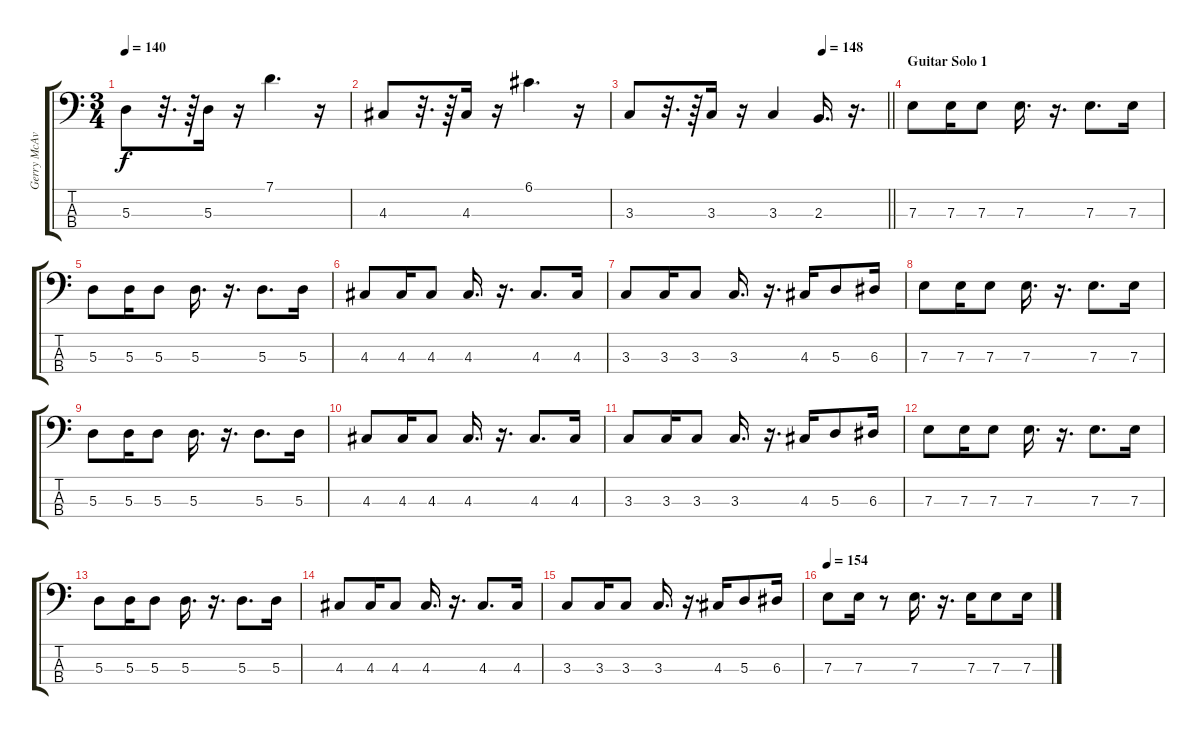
\track ("Gerry McAvoy" "Gerry McAv") {instrument electricbassfinger}
\staff {score tabs}
\tuning (G2 D2 A1 E1) {hide}
\ts (3 4)
\tempo 140
\clef f4
\ks c
5.3.8{dy f} r.32{d} r.64 5.3.16 r.16 7.1.4{d} r.16 |
4.3.8 r.32{d} r.64 4.3.16 r.16 6.1.4{d} r.16 |
\tempo (148 0.75)
\barLineRight lightlight
3.3.8 r.32{d} r.64 3.3.16 r.16 3.3.4 2.3.16{d} r.16{d} |
\section ("" "Guitar Solo 1")
7.3.8 7.3.16 7.3.8 7.3.16{d} r.16{d} 7.3.8{d} 7.3.16 |
5.3.8 5.3.16 5.3.8 5.3.16{d} r.16{d} 5.3.8{d} 5.3.16 |
4.3.8 4.3.16 4.3.8 4.3.16{d} r.16{d} 4.3.8{d} 4.3.16 |
3.3.8 3.3.16 3.3.8 3.3.16{d} r.16{d} 4.3.16 5.3.8 6.3.16 |
7.3.8 7.3.16 7.3.8 7.3.16{d} r.16{d} 7.3.8{d} 7.3.16 |
5.3.8 5.3.16 5.3.8 5.3.16{d} r.16{d} 5.3.8{d} 5.3.16 |
4.3.8 4.3.16 4.3.8 4.3.16{d} r.16{d} 4.3.8{d} 4.3.16 |
3.3.8 3.3.16 3.3.8 3.3.16{d} r.16{d} 4.3.16 5.3.8 6.3.16 |
7.3.8 7.3.16 7.3.8 7.3.16{d} r.16{d} 7.3.8{d} 7.3.16 |
5.3.8 5.3.16 5.3.8 5.3.16{d} r.16{d} 5.3.8{d} 5.3.16 |
4.3.8 4.3.16 4.3.8 4.3.16{d} r.16{d} 4.3.8{d} 4.3.16 |
3.3.8 3.3.16 3.3.8 3.3.16{d} r.16{d} 4.3.16 5.3.8 6.3.16 |
\tempo 154
7.3.8 7.3.16 r.8 7.3.16{d} r.16{d} 7.3.16 7.3.8 7.3.16
